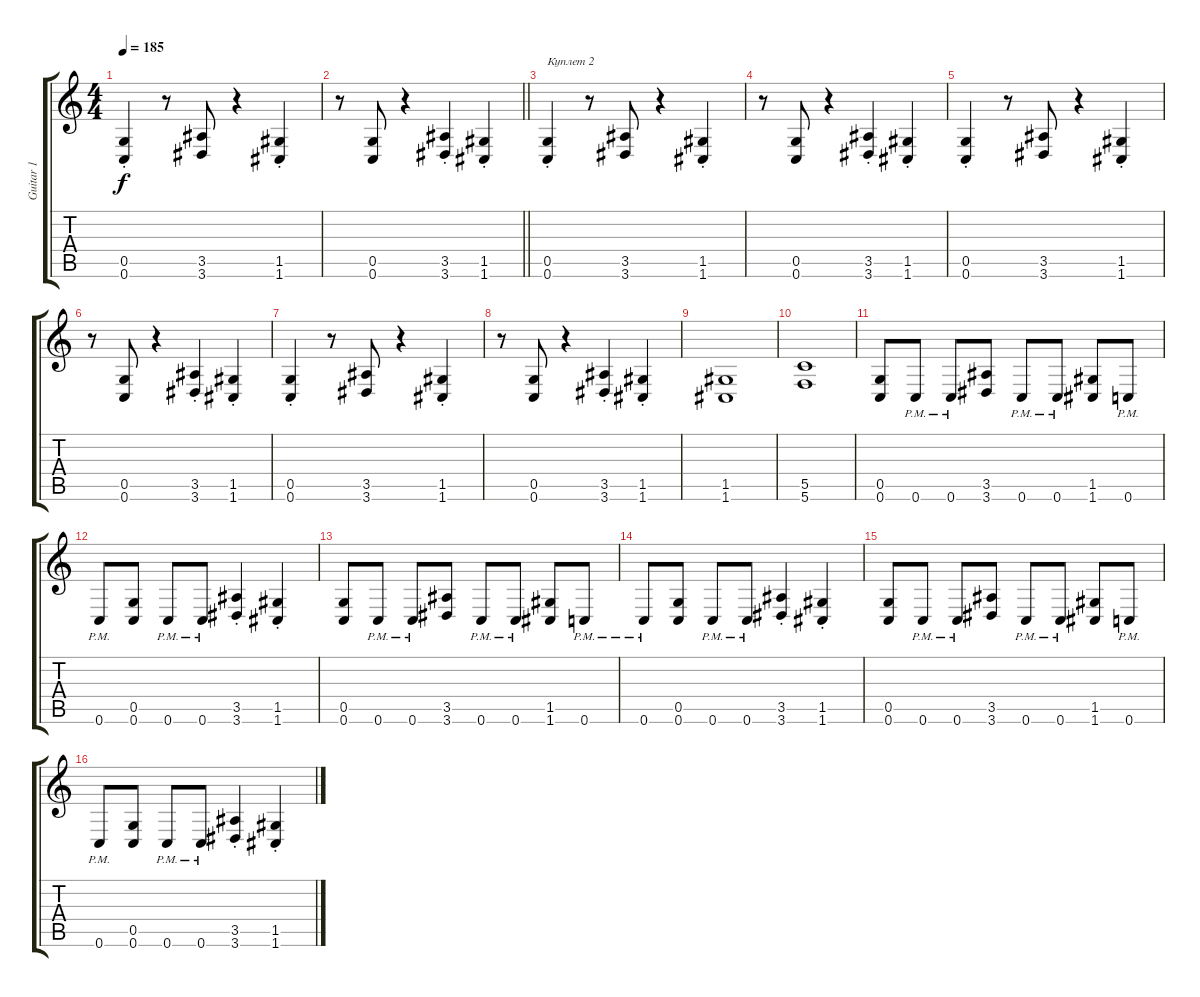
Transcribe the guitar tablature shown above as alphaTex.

\track ("Guitar 1" "Guitar 1") {instrument distortionguitar}
\staff {score tabs}
\tuning (D4 A3 F3 C3 G2 C2) {hide}
\ts (4 4)
\tempo 185
\clef g2
\ks c
(0.5{st} 0.6{st}).4{dy f} r.8 (3.5 3.6).8 r.4 (1.5{st} 1.6{st}).4 |
\barLineRight lightlight
r.8 (0.5 0.6).8 r.4 (3.5{st} 3.6{st}).4 (1.5{st} 1.6{st}).4 |
(0.5{st} 0.6{st}).4{txt "Куплет 2"} r.8 (3.5 3.6).8 r.4 (1.5{st} 1.6{st}).4 |
r.8 (0.5 0.6).8 r.4 (3.5{st} 3.6{st}).4 (1.5{st} 1.6{st}).4 |
(0.5{st} 0.6{st}).4 r.8 (3.5 3.6).8 r.4 (1.5{st} 1.6{st}).4 |
r.8 (0.5 0.6).8 r.4 (3.5{st} 3.6{st}).4 (1.5{st} 1.6{st}).4 |
(0.5{st} 0.6{st}).4 r.8 (3.5 3.6).8 r.4 (1.5{st} 1.6{st}).4 |
r.8 (0.5 0.6).8 r.4 (3.5{st} 3.6{st}).4 (1.5{st} 1.6{st}).4 |
(1.5 1.6).1 |
(5.5 5.6).1 |
(0.5 0.6).8 0.6{pm}.8 0.6{pm}.8 (3.5 3.6).8 0.6{pm}.8 0.6{pm}.8 (1.5 1.6).8 0.6{pm}.8 |
0.6{pm}.8 (0.5 0.6).8 0.6{pm}.8 0.6{pm}.8 (3.5{st} 3.6{st}).4 (1.5{st} 1.6{st}).4 |
(0.5 0.6).8 0.6{pm}.8 0.6{pm}.8 (3.5 3.6).8 0.6{pm}.8 0.6{pm}.8 (1.5 1.6).8 0.6{pm}.8 |
0.6{pm}.8 (0.5 0.6).8 0.6{pm}.8 0.6{pm}.8 (3.5{st} 3.6{st}).4 (1.5{st} 1.6{st}).4 |
(0.5 0.6).8 0.6{pm}.8 0.6{pm}.8 (3.5 3.6).8 0.6{pm}.8 0.6{pm}.8 (1.5 1.6).8 0.6{pm}.8 |
0.6{pm}.8 (0.5 0.6).8 0.6{pm}.8 0.6{pm}.8 (3.5{st} 3.6{st}).4 (1.5{st} 1.6{st}).4
